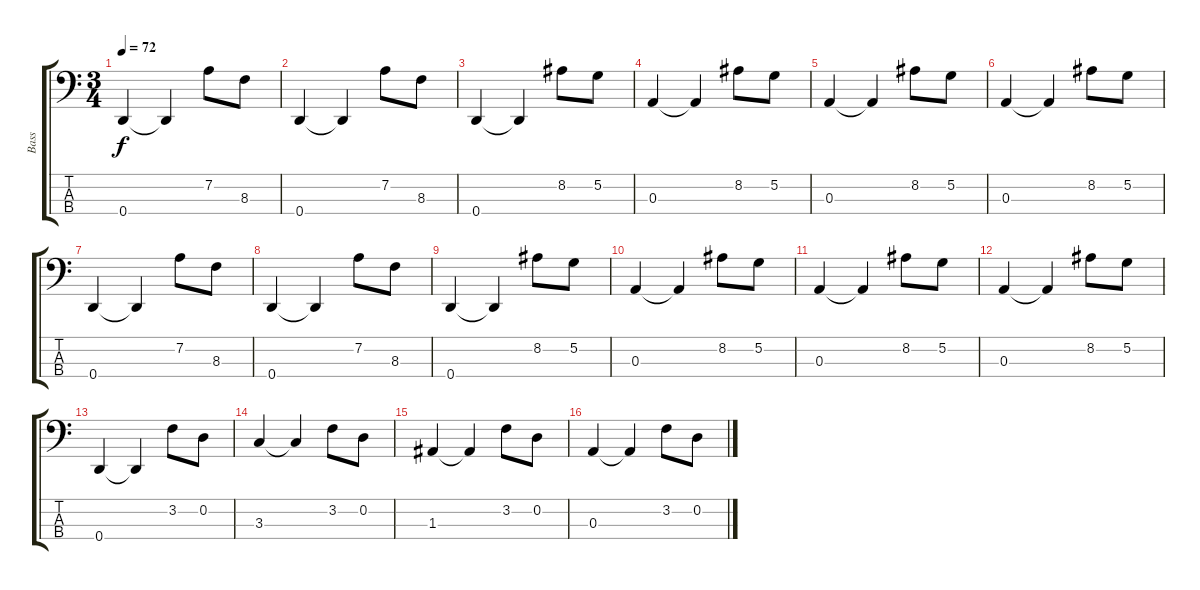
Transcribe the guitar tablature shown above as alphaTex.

\track ("Bass" "Bass") {instrument fretlessbass}
\staff {score tabs}
\tuning (G2 D2 A1 D1) {hide}
\ts (3 4)
\tempo 72
\clef f4
\ks c
0.4.4{dy f instrument fretlessbass} 0.4{t}.4 7.2.8 8.3.8 |
0.4.4 0.4{t}.4 7.2.8 8.3.8 |
0.4.4 0.4{t}.4 8.2.8 5.2.8 |
0.3.4 0.3{t}.4 8.2.8 5.2.8 |
0.3.4 0.3{t}.4 8.2.8 5.2.8 |
0.3.4 0.3{t}.4 8.2.8 5.2.8 |
0.4.4 0.4{t}.4 7.2.8 8.3.8 |
0.4.4 0.4{t}.4 7.2.8 8.3.8 |
0.4.4 0.4{t}.4 8.2.8 5.2.8 |
0.3.4 0.3{t}.4 8.2.8 5.2.8 |
0.3.4 0.3{t}.4 8.2.8 5.2.8 |
0.3.4 0.3{t}.4 8.2.8 5.2.8 |
0.4.4 0.4{t}.4 3.2.8 0.2.8 |
3.3.4 3.3{t}.4 3.2.8 0.2.8 |
1.3.4 1.3{t}.4 3.2.8 0.2.8 |
0.3.4 0.3{t}.4 3.2.8 0.2.8
